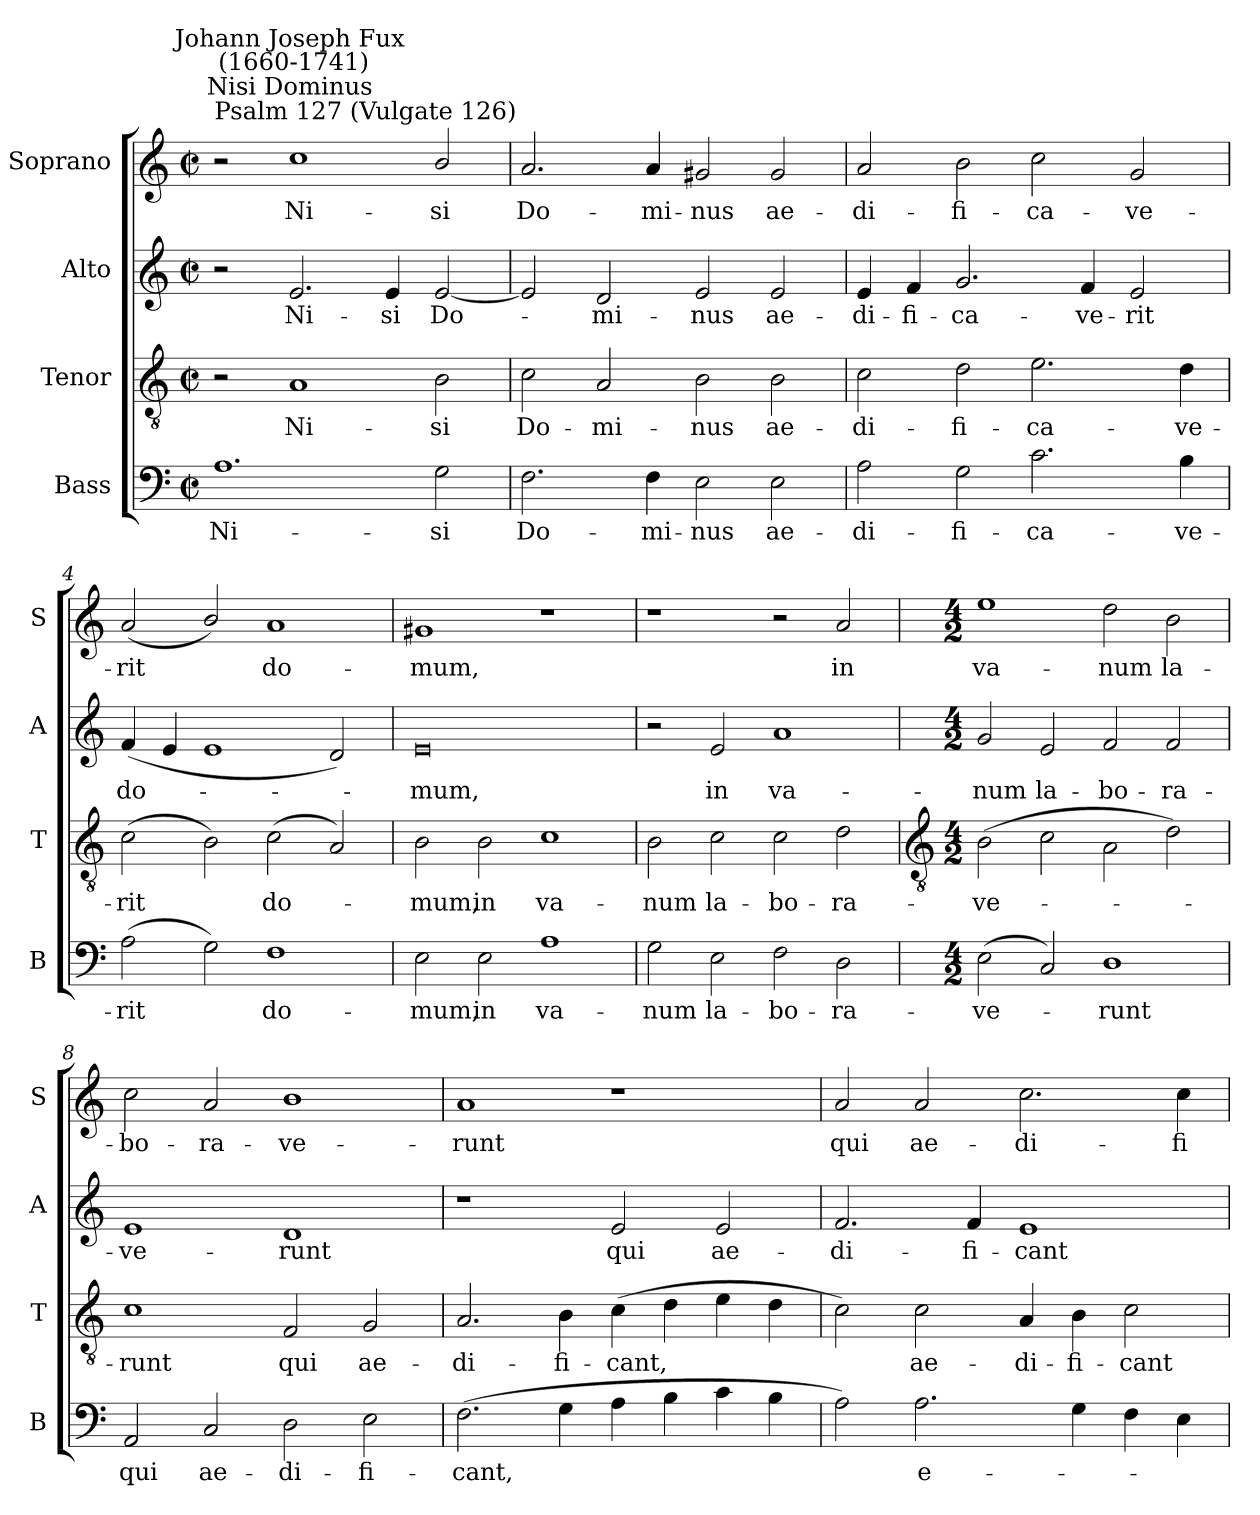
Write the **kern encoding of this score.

**kern	**text	**kern	**text	**kern	**text	**kern	**text
*part4	*part4	*part3	*part3	*part2	*part2	*part1	*part1
*staff4	*staff4	*staff3	*staff3	*staff2	*staff2	*staff1	*staff1
*I"Bass	*	*I"Tenor	*	*I"Alto	*	*I"Soprano	*
*I'B	*	*I'T	*	*I'A	*	*I'S	*
*clefF4	*	*clefGv2	*	*clefG2	*	*clefG2	*
*k[]	*	*k[]	*	*k[]	*	*k[]	*
*C:	*	*C:	*	*C:	*	*C:	*
*M4/2	*	*M4/2	*	*M4/2	*	*M4/2	*
*met(c|)	*	*met(c|)	*	*met(c|)	*	*met(c|)	*
=1	=1	=1	=1	=1	=1	=1	=1
!	!	!	!	!	!	!LO:TX:a:t=Psalm 127 (Vulgate 126)	!
!	!LO:LY:b	!	!	!	!	!	!
1.A	Ni-	2r	.	2r	.	2r	.
!	!	!	!	!	!	!LO:TX:a:cj:t=Nisi Dominus	!
!	!	!	!	!	!	!LO:TX:a:cj:t=Johann Joseph Fux\n (1660-1741)	!
!	!	!	!LO:LY:b	!	!LO:LY:b	!	!LO:LY:b
.	.	1A	Ni-	2.e	Ni-	1cc	Ni-
!	!	!	!	!	!LO:LY:b	!	!
.	.	.	.	4e	-si	.	.
!	!LO:LY:b	!	!LO:LY:b	!	!LO:LY:b	!	!LO:LY:b
2G	-si	2B	-si	[2e	Do-	2b/	-si
=2	=2	=2	=2	=2	=2	=2	=2
!	!LO:LY:b	!	!LO:LY:b	!	!	!	!LO:LY:b
2.F	Do-	2c	Do-	2e]	.	2.a	Do-
!	!	!	!LO:LY:b	!	!LO:LY:b	!	!
.	.	2A	-mi-	2d	mi-	.	.
!	!LO:LY:b	!	!	!	!	!	!LO:LY:b
4F	-mi-	.	.	.	.	4a	-mi-
!	!LO:LY:b	!	!LO:LY:b	!	!LO:LY:b	!	!LO:LY:b
2E	-nus	2B	-nus	2e	-nus	2g#X	-nus
!	!LO:LY:b	!	!LO:LY:b	!	!LO:LY:b	!	!LO:LY:b
2E	ae-	2B	ae-	2e	ae-	2g#	ae-
=3	=3	=3	=3	=3	=3	=3	=3
!	!LO:LY:b	!	!LO:LY:b	!	!LO:LY:b	!	!LO:LY:b
2A	-di-	2c	-di-	4e	-di-	2a	-di-
!	!	!	!	!	!LO:LY:b	!	!
.	.	.	.	4f	-fi-	.	.
!	!LO:LY:b	!	!LO:LY:b	!	!LO:LY:b	!	!LO:LY:b
2G	-fi-	2d	-fi-	2.g	-ca-	2b	-fi-
!	!LO:LY:b	!	!LO:LY:b	!	!	!	!LO:LY:b
2.c	-ca-	2.e	-ca-	.	.	2cc	-ca-
!	!	!	!	!	!LO:LY:b	!	!
.	.	.	.	4f	-ve-	.	.
!	!	!	!	!	!LO:LY:b	!	!LO:LY:b
.	.	.	.	2e	-rit	2g	-ve-
!	!LO:LY:b	!	!LO:LY:b	!	!	!	!
4B	-ve-	4d	-ve-	.	.	.	.
=4	=4	=4	=4	=4	=4	=4	=4
!	!LO:LY:b	!	!LO:LY:b	!	!LO:LY:b	!	!LO:LY:b
(>2A	-rit	(>2c	-rit	(<4f	do-	(<2a	-rit
.	.	.	.	4e	.	.	.
2G)	.	2B)	.	1e	.	2b/)	.
!	!LO:LY:b	!	!LO:LY:b	!	!	!	!LO:LY:b
1F	do-	(<2c	do-	.	.	1a	do-
.	.	2A)	.	2d)	.	.	.
=5	=5	=5	=5	=5	=5	=5	=5
!	!LO:LY:b	!	!LO:LY:b	!	!LO:LY:b	!	!LO:LY:b
2E	-mum,	2B	mum,	0e	mum,	1g#X	-mum,
!	!LO:LY:b	!	!LO:LY:b	!	!	!	!
2E	in	2B	in	.	.	.	.
!	!LO:LY:b	!	!LO:LY:b	!	!	!	!
1A	va-	1c	va-	.	.	1r	.
=6	=6	=6	=6	=6	=6	=6	=6
!	!LO:LY:b	!	!LO:LY:b	!	!	!	!
2G	-num	2B	-num	2r	.	1r	.
!	!LO:LY:b	!	!LO:LY:b	!	!LO:LY:b	!	!
2E	la-	2c	la-	2e	in	.	.
!	!LO:LY:b	!	!LO:LY:b	!	!LO:LY:b	!	!
2F	-bo-	2c	-bo-	1a	va-	2r	.
!	!LO:LY:b	!	!LO:LY:b	!	!	!	!LO:LY:b
2D	-ra-	2d	-ra-	.	.	2a	in
!!LO:LB:g=z
=7	=7	=7	=7	=7	=7	=7	=7
*	*	*clefGv2	*	*	*	*	*
*M4/2	*	*M4/2	*	*M4/2	*	*M4/2	*
!	!LO:LY:b	!	!LO:LY:b	!	!LO:LY:b	!	!LO:LY:b
(<2E	-ve-	(>2B	-ve-	2g	-num	1ee	va-
!	!	!	!	!	!LO:LY:b	!	!
2C)	.	2c	.	2e	la-	.	.
!	!LO:LY:b	!	!	!	!LO:LY:b	!	!LO:LY:b
1D	runt	2A\	.	2f	-bo-	2dd	-num
!	!	!	!	!	!LO:LY:b	!	!LO:LY:b
.	.	2d)	.	2f	-ra-	2b	la-
=8	=8	=8	=8	=8	=8	=8	=8
!	!LO:LY:b	!	!LO:LY:b	!	!LO:LY:b	!	!LO:LY:b
2AA	qui	1c	runt	1e	-ve-	2cc	-bo-
!	!LO:LY:b	!	!	!	!	!	!LO:LY:b
2C	ae-	.	.	.	.	2a	-ra-
!	!LO:LY:b	!	!LO:LY:b	!	!LO:LY:b	!	!LO:LY:b
2D	-di-	2F	qui	1d	-runt	1b	-ve-
!	!LO:LY:b	!	!LO:LY:b	!	!	!	!
2E	-fi-	2G	ae-	.	.	.	.
=9	=9	=9	=9	=9	=9	=9	=9
!	!LO:LY:b	!	!LO:LY:b	!	!	!	!LO:LY:b
(>2.F	-cant,	2.A	-di-	1r	.	1a	-runt
!	!	!	!LO:LY:b	!	!	!	!
4G	.	4B	-fi-	.	.	.	.
!	!	!	!LO:LY:b	!	!LO:LY:b	!	!
4A	.	(>4c	-cant,	2e	qui	1r	.
4B	.	4d	.	.	.	.	.
!	!	!	!	!	!LO:LY:b	!	!
4c	.	4e	.	2e	ae-	.	.
4B	.	4d	.	.	.	.	.
=10	=10	=10	=10	=10	=10	=10	=10
!	!	!	!	!	!LO:LY:b	!	!LO:LY:b
2A)	.	2c)	.	2.f	-di-	2a	qui
!	!LO:LY:b	!	!LO:LY:b	!	!	!	!LO:LY:b
2.A	e-	2c	ae-	.	.	2a	ae-
!	!	!	!	!	!LO:LY:b	!	!
.	.	.	.	4f	-fi-	.	.
!	!	!	!LO:LY:b	!	!LO:LY:b	!	!LO:LY:b
.	.	4A	-di-	1e	-cant	2.cc	-di-
!	!	!	!LO:LY:b	!	!	!	!
4G	.	4B	-fi-	.	.	.	.
!	!	!	!LO:LY:b	!	!	!	!
4F	.	2c	-cant	.	.	.	.
!	!	!	!	!	!	!	!LO:LY:b
4E	.	.	.	.	.	4cc	-fi-
=	=	=	=	=	=	=	=
*-	*-	*-	*-	*-	*-	*-	*-
